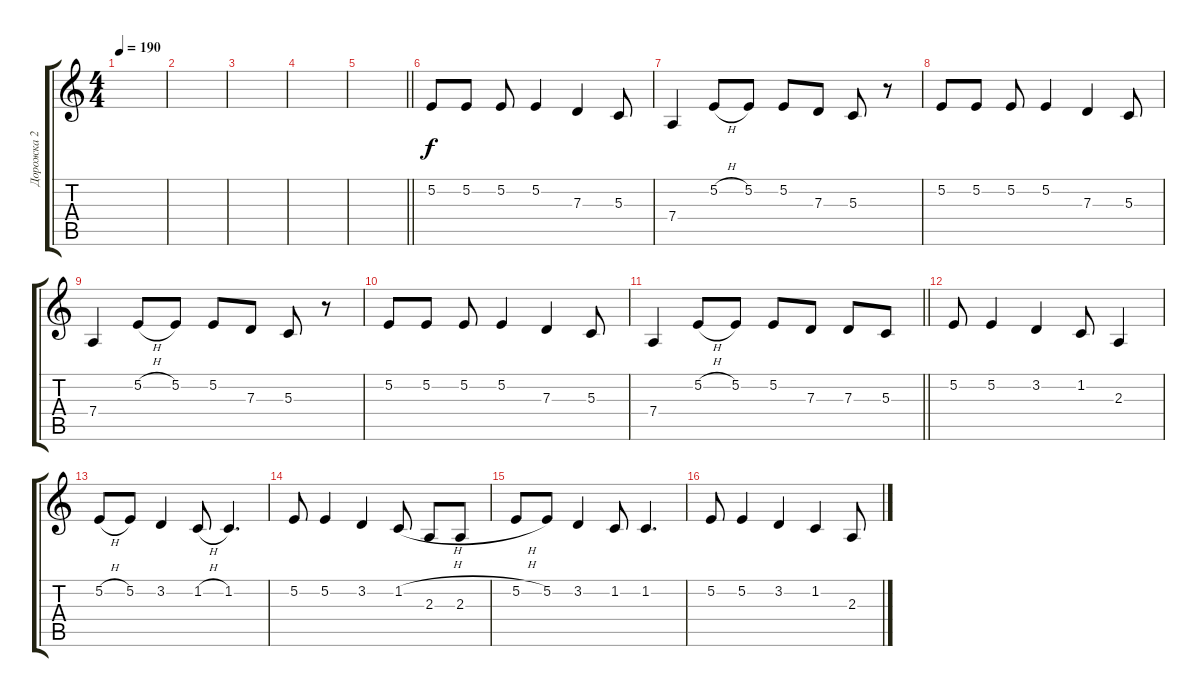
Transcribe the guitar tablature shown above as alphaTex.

\track ("Дорожка 2" "Дорожка 2") {instrument acousticgrandpiano}
\staff {score tabs}
\tuning (E4 B3 G3 D3 A2 E2) {hide}
\ts (4 4)
\tempo 190
\clef g2
\ks c
|
|
|
|
\barLineRight lightlight
|
5.2.8 5.2.8 5.2.8 5.2.4 7.3.4 5.3.8 |
7.4.4 5.2{h}.8 5.2.8 5.2.8 7.3.8 5.3.8 r.8 |
5.2.8 5.2.8 5.2.8 5.2.4 7.3.4 5.3.8 |
7.4.4 5.2{h}.8 5.2.8 5.2.8 7.3.8 5.3.8 r.8 |
5.2.8 5.2.8 5.2.8 5.2.4 7.3.4 5.3.8 |
\barLineRight lightlight
7.4.4 5.2{h}.8 5.2.8 5.2.8 7.3.8 7.3.8 5.3.8 |
5.2.8 5.2.4 3.2.4 1.2.8 2.3.4 |
5.2{h}.8 5.2.8 3.2.4 1.2{h}.8 1.2.4{d} |
5.2.8 5.2.4 3.2.4 1.2{h}.8 2.3.8 2.3.8 |
5.2{h}.8 5.2.8 3.2.4 1.2.8 1.2.4{d} |
5.2.8 5.2.4 3.2.4 1.2.4 2.3.8
